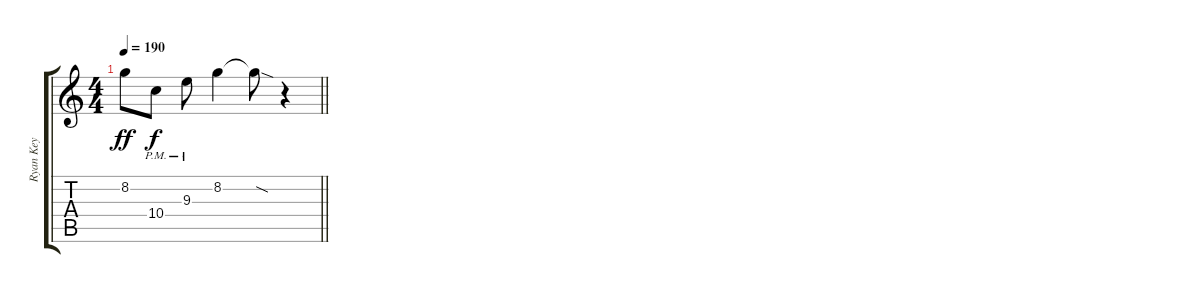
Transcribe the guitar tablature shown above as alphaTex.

\track ("Ryan Key" "Ryan Key") {instrument distortionguitar}
\staff {score tabs}
\tuning (E4 B3 G3 D3 A2 E2) {hide}
\ts (4 4)
\tempo 190
\clef g2
\barLineRight lightlight
\ks c
8.2.8{dy ff} 10.4{pm}.8{dy f} 9.3{pm}.8 8.2.4 8.2{sod t}.8 r.4
